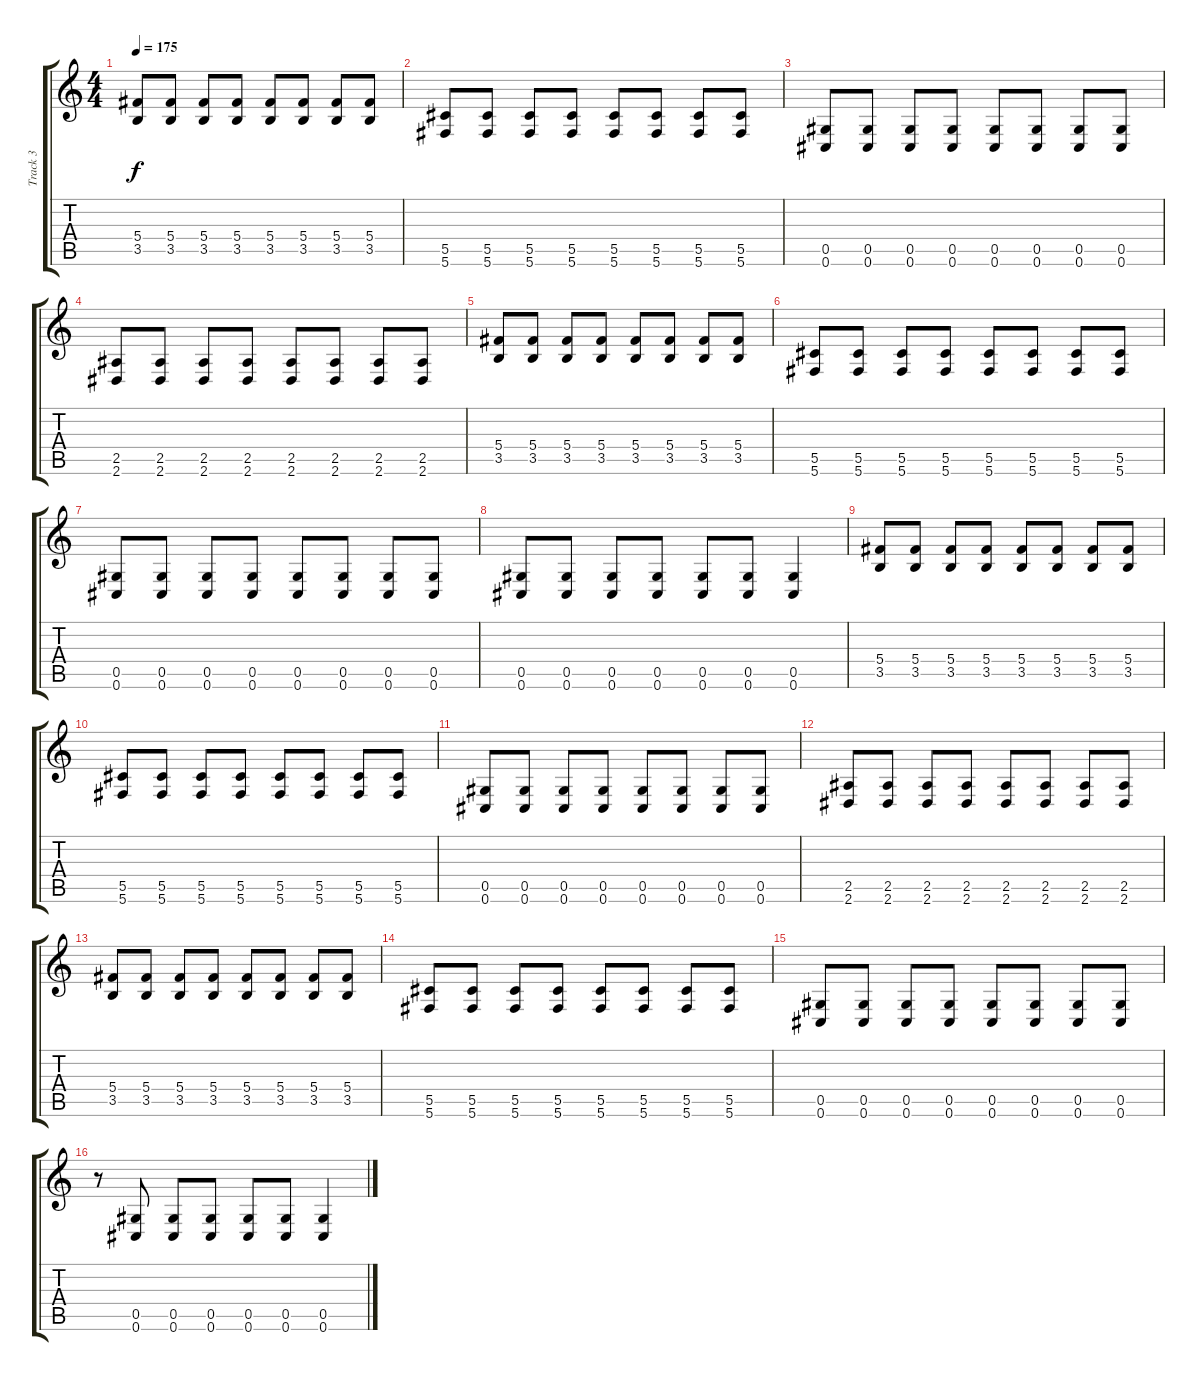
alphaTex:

\track ("Track 3" "Track 3") {instrument distortionguitar bank 255}
\staff {score tabs}
\tuning (Eb4 Bb3 Gb3 Db3 Ab2 Db2) {hide}
\ts (4 4)
\tempo 175
\clef g2
\ks c
(5.4 3.5).8{dy f} (5.4 3.5).8 (5.4 3.5).8 (5.4 3.5).8 (5.4 3.5).8 (5.4 3.5).8 (5.4 3.5).8 (5.4 3.5).8 |
(5.5 5.6).8 (5.5 5.6).8 (5.5 5.6).8 (5.5 5.6).8 (5.5 5.6).8 (5.5 5.6).8 (5.5 5.6).8 (5.5 5.6).8 |
(0.5 0.6).8 (0.5 0.6).8 (0.5 0.6).8 (0.5 0.6).8 (0.5 0.6).8 (0.5 0.6).8 (0.5 0.6).8 (0.5 0.6).8 |
(2.5 2.6).8 (2.5 2.6).8 (2.5 2.6).8 (2.5 2.6).8 (2.5 2.6).8 (2.5 2.6).8 (2.5 2.6).8 (2.5 2.6).8 |
(5.4 3.5).8 (5.4 3.5).8 (5.4 3.5).8 (5.4 3.5).8 (5.4 3.5).8 (5.4 3.5).8 (5.4 3.5).8 (5.4 3.5).8 |
(5.5 5.6).8 (5.5 5.6).8 (5.5 5.6).8 (5.5 5.6).8 (5.5 5.6).8 (5.5 5.6).8 (5.5 5.6).8 (5.5 5.6).8 |
(0.5 0.6).8 (0.5 0.6).8 (0.5 0.6).8 (0.5 0.6).8 (0.5 0.6).8 (0.5 0.6).8 (0.5 0.6).8 (0.5 0.6).8 |
(0.5 0.6).8 (0.5 0.6).8 (0.5 0.6).8 (0.5 0.6).8 (0.5 0.6).8 (0.5 0.6).8 (0.5 0.6).4 |
(5.4 3.5).8 (5.4 3.5).8 (5.4 3.5).8 (5.4 3.5).8 (5.4 3.5).8 (5.4 3.5).8 (5.4 3.5).8 (5.4 3.5).8 |
(5.5 5.6).8 (5.5 5.6).8 (5.5 5.6).8 (5.5 5.6).8 (5.5 5.6).8 (5.5 5.6).8 (5.5 5.6).8 (5.5 5.6).8 |
(0.5 0.6).8 (0.5 0.6).8 (0.5 0.6).8 (0.5 0.6).8 (0.5 0.6).8 (0.5 0.6).8 (0.5 0.6).8 (0.5 0.6).8 |
(2.5 2.6).8 (2.5 2.6).8 (2.5 2.6).8 (2.5 2.6).8 (2.5 2.6).8 (2.5 2.6).8 (2.5 2.6).8 (2.5 2.6).8 |
(5.4 3.5).8 (5.4 3.5).8 (5.4 3.5).8 (5.4 3.5).8 (5.4 3.5).8 (5.4 3.5).8 (5.4 3.5).8 (5.4 3.5).8 |
(5.5 5.6).8 (5.5 5.6).8 (5.5 5.6).8 (5.5 5.6).8 (5.5 5.6).8 (5.5 5.6).8 (5.5 5.6).8 (5.5 5.6).8 |
(0.5 0.6).8 (0.5 0.6).8 (0.5 0.6).8 (0.5 0.6).8 (0.5 0.6).8 (0.5 0.6).8 (0.5 0.6).8 (0.5 0.6).8 |
r.8 (0.5 0.6).8 (0.5 0.6).8 (0.5 0.6).8 (0.5 0.6).8 (0.5 0.6).8 (0.5 0.6).4
